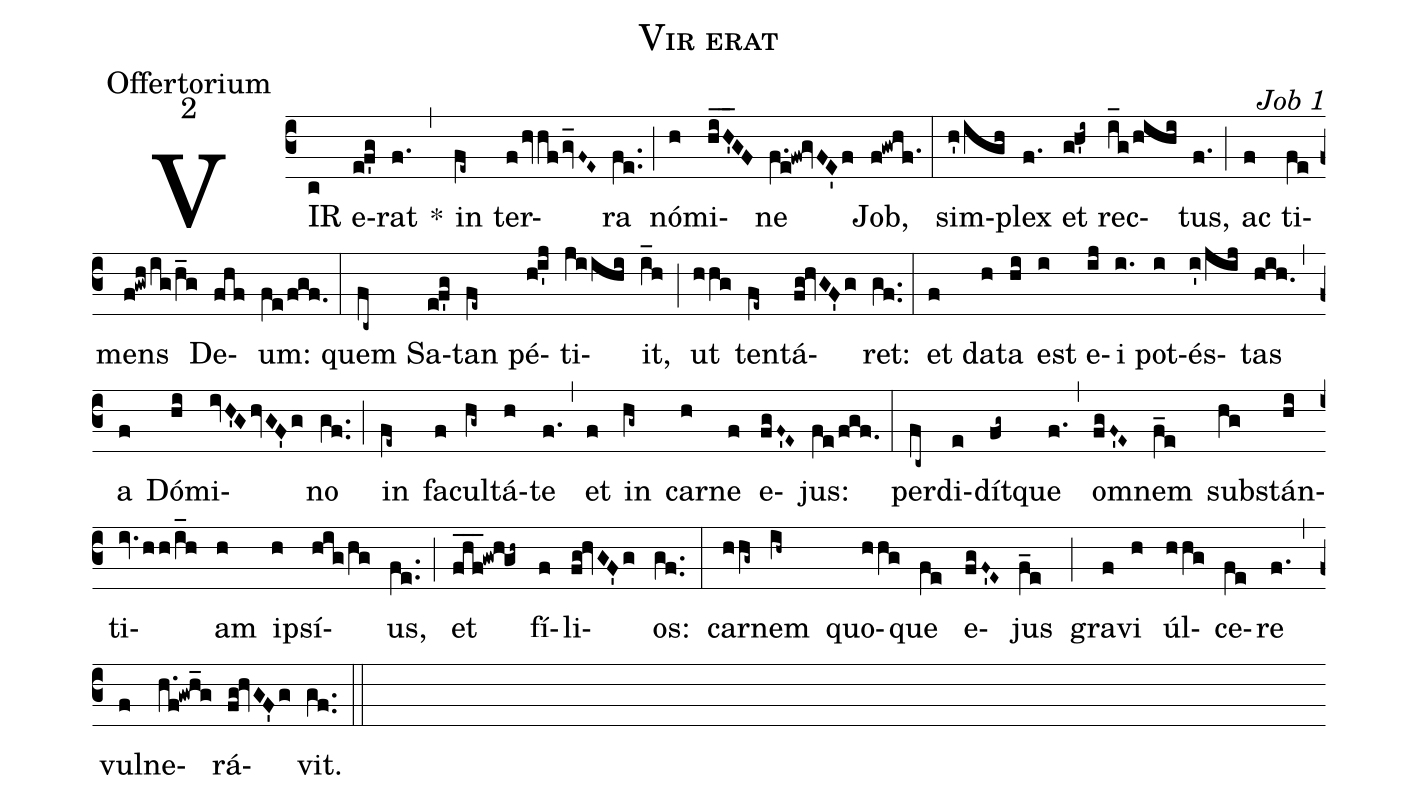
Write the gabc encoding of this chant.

name: Vir erat;
office-part: Offertorium;
mode: 2;
commentary: Job 1;
%%
(c3) VIR(c) e(e!f'g)rat(f.) *(,) in(fe~) ter(f/hvhf/gv_F~E~)ra(fe..) (;) nó(h)mi(hi_H'_GF)ne(f.e!fw!gvFE'f) Job,(f!gwhf.1) (:)
sim(h'/igh)plex(f.) et(g!h'i~) rec(i_g/hihi)tus,(f.) (;) ac(f) ti(fe)mens(f!gwh/ig/h_g) De(fhf)um:(fe/fgf.) (:)
quem(fc~) Sa(e!f'g)tan(fe~) pé(h!i'j)ti(jiihi)it,(i_h) (;) ut(hhg) ten(fe~)tá(fg!hvGF'g)ret:(gf..) (:)
et(f) da(h)ta(hi) est(i) e(ij)i(i.) pot(i)és(i'/jij)tas(hih.) (,) a(f) Dó(hi)mi(ivH'G/hvGF'g)no(gf..) (;) in(fe~) fa(f)cul(hg~)tá(h)te(f.) (,) et(f) in(hg~) car(h)ne(f) e(fgF~'E~)jus:(fe/fgf.) (:)
per(fc~)di(e)dít(fg~)que(f.) (,) om(fgF~'E~)nem(f_e) sub(hg)stán(hi)ti(iv.hh/i_h)am(h) ip(h)sí(hig/hg)us,(fe..) (;) et(fhf___!gw!h!gh~) fí(f)li(fg!hvGF'g)os:(gf..) (:)
car(hhg~)nem(ih~) quo(hhg)que(fe) e(fgF~'E~)jus(f_e) (;) gra(f)vi(h) úl(hhg)ce(fe)re(f.) (,) vul(f)ne(h.f!gwh_g)rá(fg!hvGF'g)vit.(gf..) (::)
